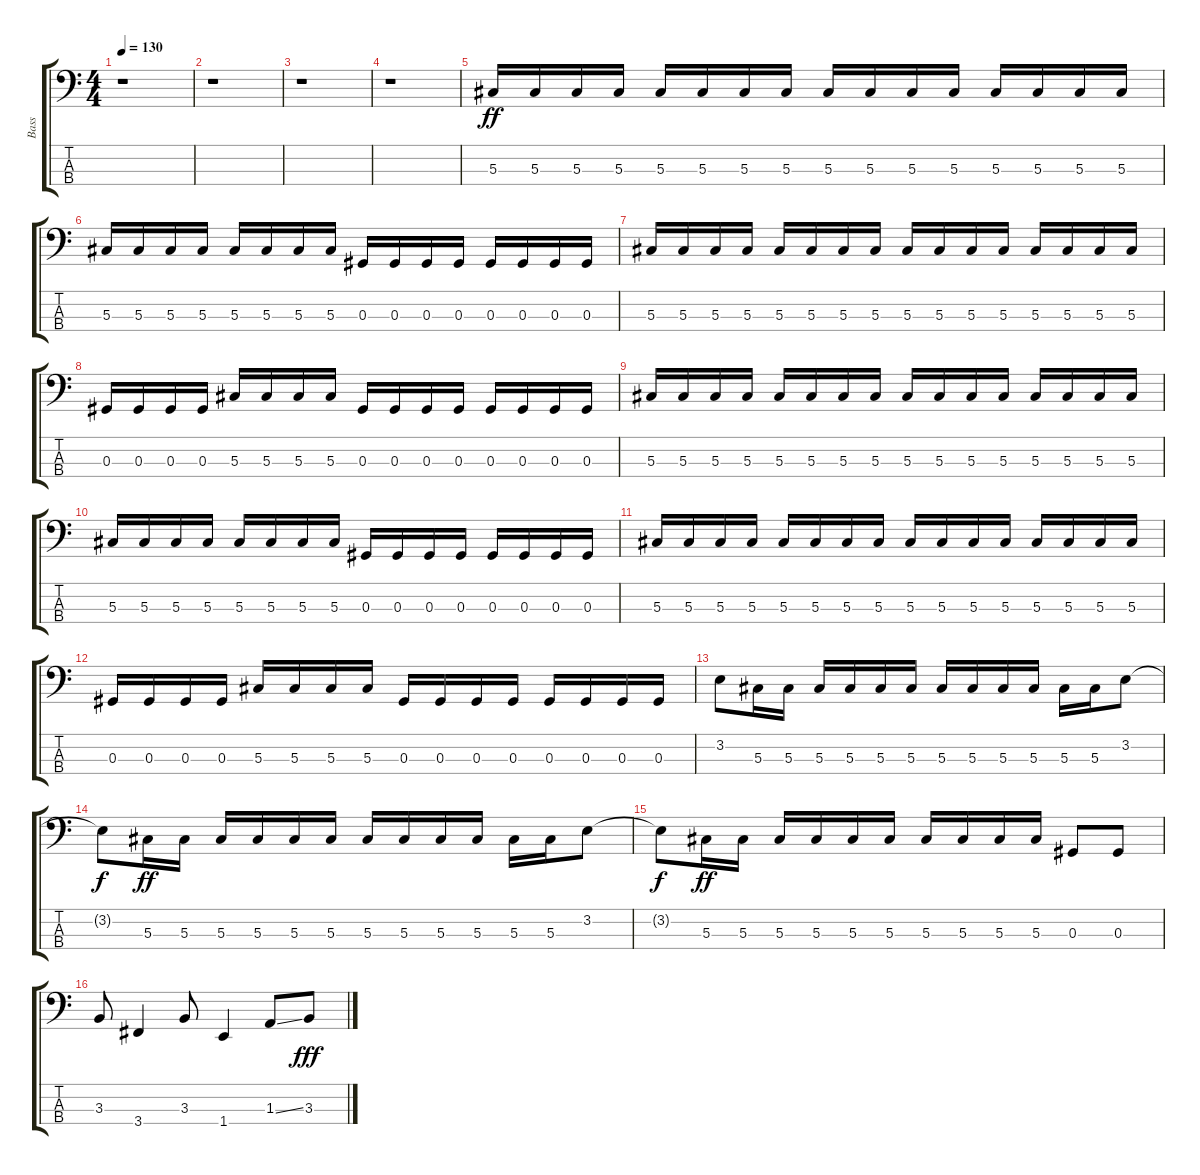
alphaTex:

\track ("Bass" "Bass") {instrument electricbassfinger}
\staff {score tabs}
\tuning (Gb2 Db2 Ab1 Eb1) {hide}
\ts (4 4)
\tempo 130
\clef f4
\ks c
r.1{dy ff instrument electricbassfinger} |
r.1 |
r.1 |
r.1 |
5.3.16 5.3.16 5.3.16 5.3.16 5.3.16 5.3.16 5.3.16 5.3.16 5.3.16 5.3.16 5.3.16 5.3.16 5.3.16 5.3.16 5.3.16 5.3.16 |
5.3.16 5.3.16 5.3.16 5.3.16 5.3.16 5.3.16 5.3.16 5.3.16 0.3.16 0.3.16 0.3.16 0.3.16 0.3.16 0.3.16 0.3.16 0.3.16 |
5.3.16 5.3.16 5.3.16 5.3.16 5.3.16 5.3.16 5.3.16 5.3.16 5.3.16 5.3.16 5.3.16 5.3.16 5.3.16 5.3.16 5.3.16 5.3.16 |
0.3.16 0.3.16 0.3.16 0.3.16 5.3.16 5.3.16 5.3.16 5.3.16 0.3.16 0.3.16 0.3.16 0.3.16 0.3.16 0.3.16 0.3.16 0.3.16 |
5.3.16 5.3.16 5.3.16 5.3.16 5.3.16 5.3.16 5.3.16 5.3.16 5.3.16 5.3.16 5.3.16 5.3.16 5.3.16 5.3.16 5.3.16 5.3.16 |
5.3.16 5.3.16 5.3.16 5.3.16 5.3.16 5.3.16 5.3.16 5.3.16 0.3.16 0.3.16 0.3.16 0.3.16 0.3.16 0.3.16 0.3.16 0.3.16 |
5.3.16 5.3.16 5.3.16 5.3.16 5.3.16 5.3.16 5.3.16 5.3.16 5.3.16 5.3.16 5.3.16 5.3.16 5.3.16 5.3.16 5.3.16 5.3.16 |
0.3.16 0.3.16 0.3.16 0.3.16 5.3.16 5.3.16 5.3.16 5.3.16 0.3.16 0.3.16 0.3.16 0.3.16 0.3.16 0.3.16 0.3.16 0.3.16 |
3.2.8 5.3.16 5.3.16 5.3.16 5.3.16 5.3.16 5.3.16 5.3.16 5.3.16 5.3.16 5.3.16 5.3.16 5.3.16 3.2.8 |
3.2{t}.8{dy f} 5.3.16{dy ff} 5.3.16 5.3.16 5.3.16 5.3.16 5.3.16 5.3.16 5.3.16 5.3.16 5.3.16 5.3.16 5.3.16 3.2.8 |
3.2{t}.8{dy f} 5.3.16{dy ff} 5.3.16 5.3.16 5.3.16 5.3.16 5.3.16 5.3.16 5.3.16 5.3.16 5.3.16 0.3.8 0.3.8 |
3.3.8 3.4.4 3.3.8 1.4.4 1.3{ss}.8 3.3.8{dy fff}
